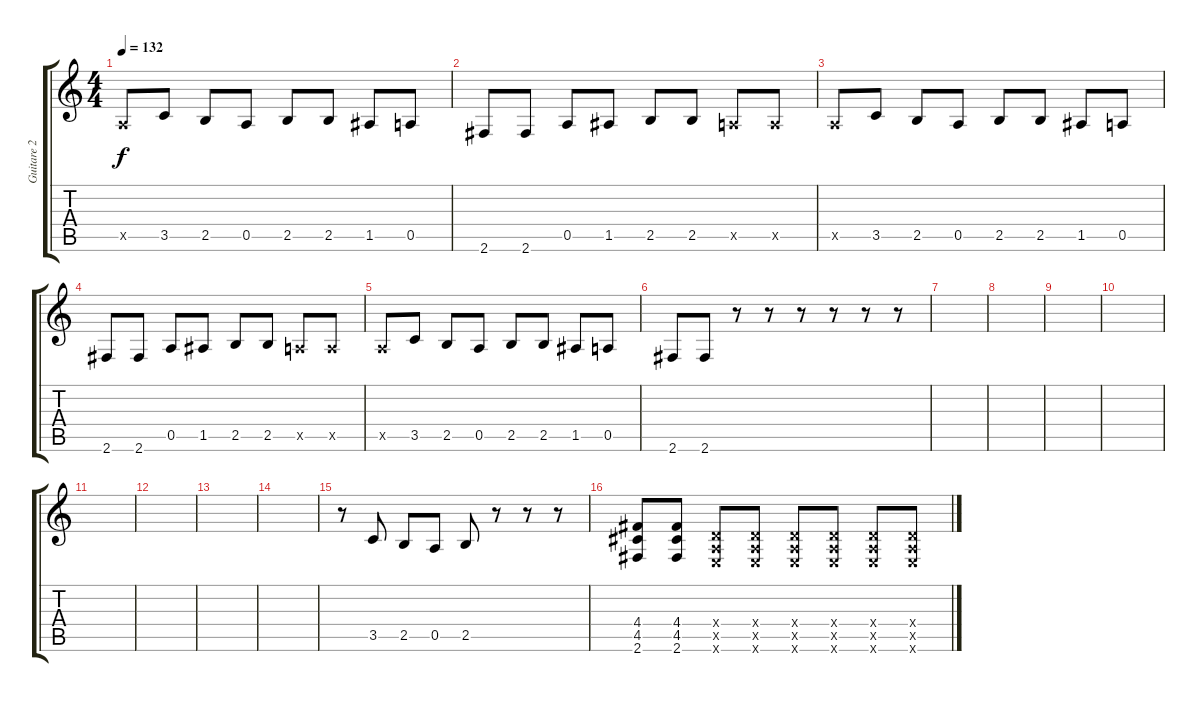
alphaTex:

\track ("Guitare 2" "Guitare 2") {instrument overdrivenguitar}
\staff {score tabs}
\tuning (E4 B3 G3 D3 A2 E2) {hide}
\ts (4 4)
\tempo 132
\clef g2
\ks c
0.5{x}.8{dy f} 3.5.8 2.5.8 0.5.8 2.5.8 2.5.8 1.5.8 0.5.8 |
2.6.8 2.6.8 0.5.8 1.5.8 2.5.8 2.5.8 0.5{x}.8 0.5{x}.8 |
0.5{x}.8 3.5.8 2.5.8 0.5.8 2.5.8 2.5.8 1.5.8 0.5.8 |
2.6.8 2.6.8 0.5.8 1.5.8 2.5.8 2.5.8 0.5{x}.8 0.5{x}.8 |
0.5{x}.8 3.5.8 2.5.8 0.5.8 2.5.8 2.5.8 1.5.8 0.5.8 |
2.6.8 2.6.8 r.8 r.8 r.8 r.8 r.8 r.8 |
|
|
|
|
|
|
|
|
r.8 3.5.8 2.5.8 0.5.8 2.5.8 r.8 r.8 r.8 |
(4.4 4.5 2.6).8 (4.4 4.5 2.6).8 (0.4{x} 0.5{x} 0.6{x}).8 (0.4{x} 0.5{x} 0.6{x}).8 (0.4{x} 0.5{x} 0.6{x}).8 (0.4{x} 0.5{x} 0.6{x}).8 (0.4{x} 0.5{x} 0.6{x}).8 (0.4{x} 0.5{x} 0.6{x}).8
